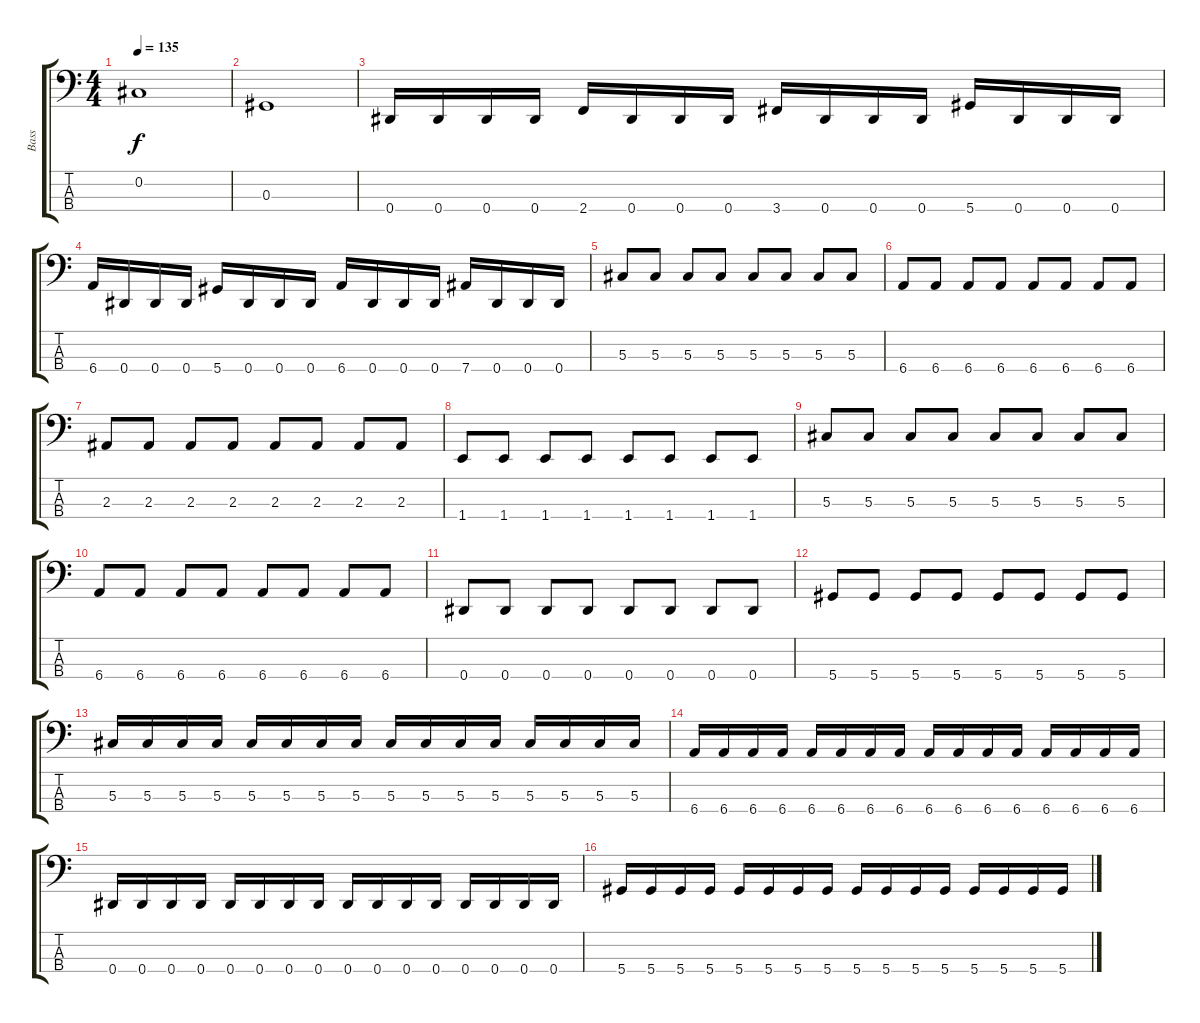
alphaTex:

\track ("Bass" "Bass") {instrument electricbassfinger}
\staff {score tabs}
\tuning (Gb2 Db2 Ab1 Eb1) {hide}
\ts (4 4)
\tempo 135
\clef f4
\ks c
0.2.1{dy f} |
0.3.1 |
0.4.16 0.4.16 0.4.16 0.4.16 2.4.16 0.4.16 0.4.16 0.4.16 3.4.16 0.4.16 0.4.16 0.4.16 5.4.16 0.4.16 0.4.16 0.4.16 |
6.4.16 0.4.16 0.4.16 0.4.16 5.4.16 0.4.16 0.4.16 0.4.16 6.4.16 0.4.16 0.4.16 0.4.16 7.4.16 0.4.16 0.4.16 0.4.16 |
5.3.8 5.3.8 5.3.8 5.3.8 5.3.8 5.3.8 5.3.8 5.3.8 |
6.4.8 6.4.8 6.4.8 6.4.8 6.4.8 6.4.8 6.4.8 6.4.8 |
2.3.8 2.3.8 2.3.8 2.3.8 2.3.8 2.3.8 2.3.8 2.3.8 |
1.4.8 1.4.8 1.4.8 1.4.8 1.4.8 1.4.8 1.4.8 1.4.8 |
5.3.8 5.3.8 5.3.8 5.3.8 5.3.8 5.3.8 5.3.8 5.3.8 |
6.4.8 6.4.8 6.4.8 6.4.8 6.4.8 6.4.8 6.4.8 6.4.8 |
0.4.8 0.4.8 0.4.8 0.4.8 0.4.8 0.4.8 0.4.8 0.4.8 |
5.4.8 5.4.8 5.4.8 5.4.8 5.4.8 5.4.8 5.4.8 5.4.8 |
5.3.16 5.3.16 5.3.16 5.3.16 5.3.16 5.3.16 5.3.16 5.3.16 5.3.16 5.3.16 5.3.16 5.3.16 5.3.16 5.3.16 5.3.16 5.3.16 |
6.4.16 6.4.16 6.4.16 6.4.16 6.4.16 6.4.16 6.4.16 6.4.16 6.4.16 6.4.16 6.4.16 6.4.16 6.4.16 6.4.16 6.4.16 6.4.16 |
0.4.16 0.4.16 0.4.16 0.4.16 0.4.16 0.4.16 0.4.16 0.4.16 0.4.16 0.4.16 0.4.16 0.4.16 0.4.16 0.4.16 0.4.16 0.4.16 |
5.4.16 5.4.16 5.4.16 5.4.16 5.4.16 5.4.16 5.4.16 5.4.16 5.4.16 5.4.16 5.4.16 5.4.16 5.4.16 5.4.16 5.4.16 5.4.16
